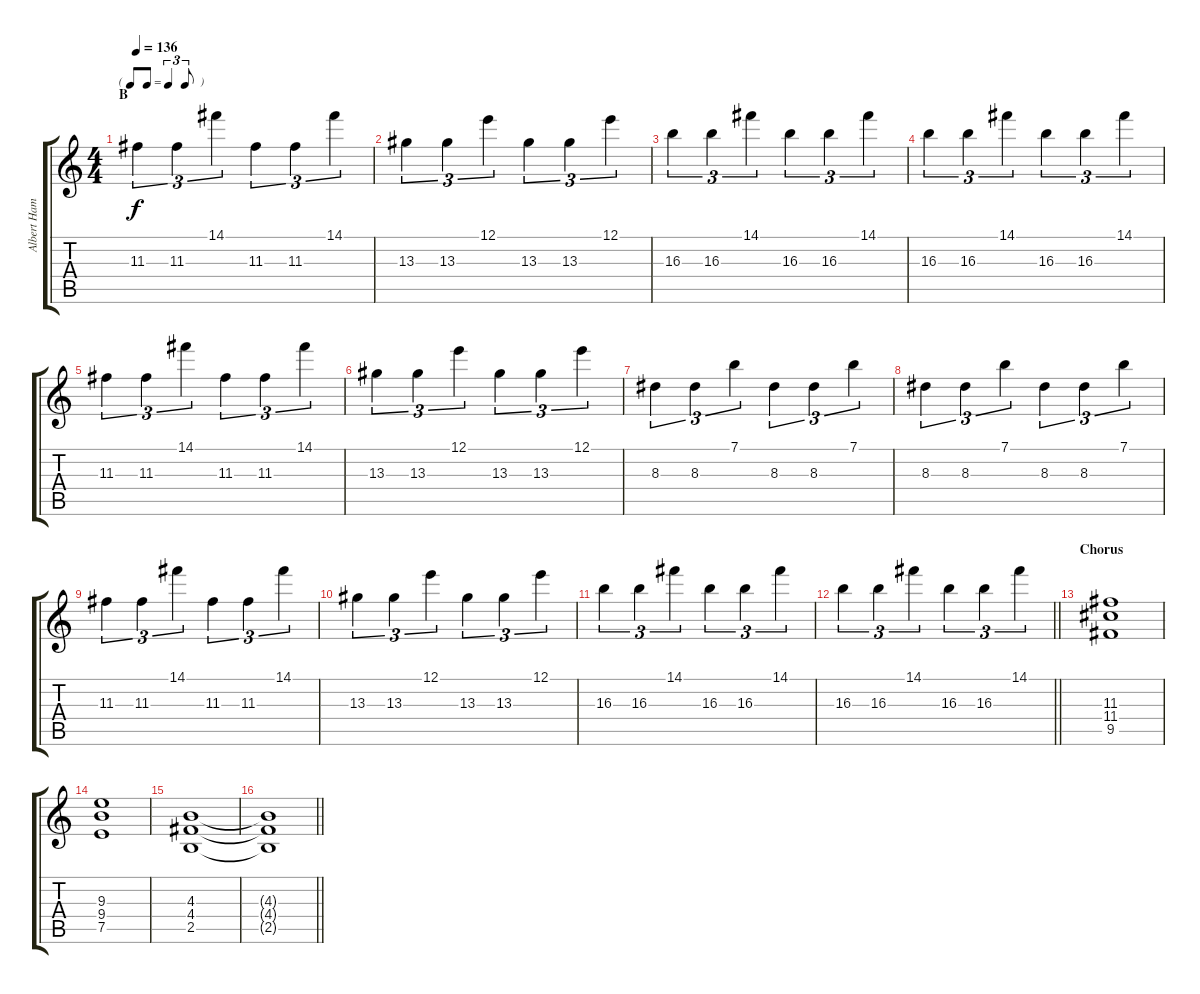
\track ("Albert Hammond Jr" "Albert Ham") {instrument overdrivenguitar}
\staff {score tabs}
\tuning (E4 B3 G3 D3 A2 E2) {hide}
\ts (4 4)
\tf triplet8th
\section ("" "B")
\tempo 136
\clef g2
\ks c
11.3.4{tu (3 2) dy f} 11.3.4{tu (3 2)} 14.1.4{tu (3 2)} 11.3.4{tu (3 2)} 11.3.4{tu (3 2)} 14.1.4{tu (3 2)} |
13.3.4{tu (3 2)} 13.3.4{tu (3 2)} 12.1.4{tu (3 2)} 13.3.4{tu (3 2)} 13.3.4{tu (3 2)} 12.1.4{tu (3 2)} |
16.3.4{tu (3 2)} 16.3.4{tu (3 2)} 14.1.4{tu (3 2)} 16.3.4{tu (3 2)} 16.3.4{tu (3 2)} 14.1.4{tu (3 2)} |
16.3.4{tu (3 2)} 16.3.4{tu (3 2)} 14.1.4{tu (3 2)} 16.3.4{tu (3 2)} 16.3.4{tu (3 2)} 14.1.4{tu (3 2)} |
11.3.4{tu (3 2)} 11.3.4{tu (3 2)} 14.1.4{tu (3 2)} 11.3.4{tu (3 2)} 11.3.4{tu (3 2)} 14.1.4{tu (3 2)} |
13.3.4{tu (3 2)} 13.3.4{tu (3 2)} 12.1.4{tu (3 2)} 13.3.4{tu (3 2)} 13.3.4{tu (3 2)} 12.1.4{tu (3 2)} |
8.3.4{tu (3 2)} 8.3.4{tu (3 2)} 7.1.4{tu (3 2)} 8.3.4{tu (3 2)} 8.3.4{tu (3 2)} 7.1.4{tu (3 2)} |
8.3.4{tu (3 2)} 8.3.4{tu (3 2)} 7.1.4{tu (3 2)} 8.3.4{tu (3 2)} 8.3.4{tu (3 2)} 7.1.4{tu (3 2)} |
11.3.4{tu (3 2)} 11.3.4{tu (3 2)} 14.1.4{tu (3 2)} 11.3.4{tu (3 2)} 11.3.4{tu (3 2)} 14.1.4{tu (3 2)} |
13.3.4{tu (3 2)} 13.3.4{tu (3 2)} 12.1.4{tu (3 2)} 13.3.4{tu (3 2)} 13.3.4{tu (3 2)} 12.1.4{tu (3 2)} |
16.3.4{tu (3 2)} 16.3.4{tu (3 2)} 14.1.4{tu (3 2)} 16.3.4{tu (3 2)} 16.3.4{tu (3 2)} 14.1.4{tu (3 2)} |
\barLineRight lightlight
16.3.4{tu (3 2)} 16.3.4{tu (3 2)} 14.1.4{tu (3 2)} 16.3.4{tu (3 2)} 16.3.4{tu (3 2)} 14.1.4{tu (3 2)} |
\section ("" "Chorus")
(11.3 11.4 9.5).1 |
(9.3 9.4 7.5).1 |
(4.3 4.4 2.5).1 |
\barLineRight lightlight
(4.3{t} 4.4{t} 2.5{t}).1
